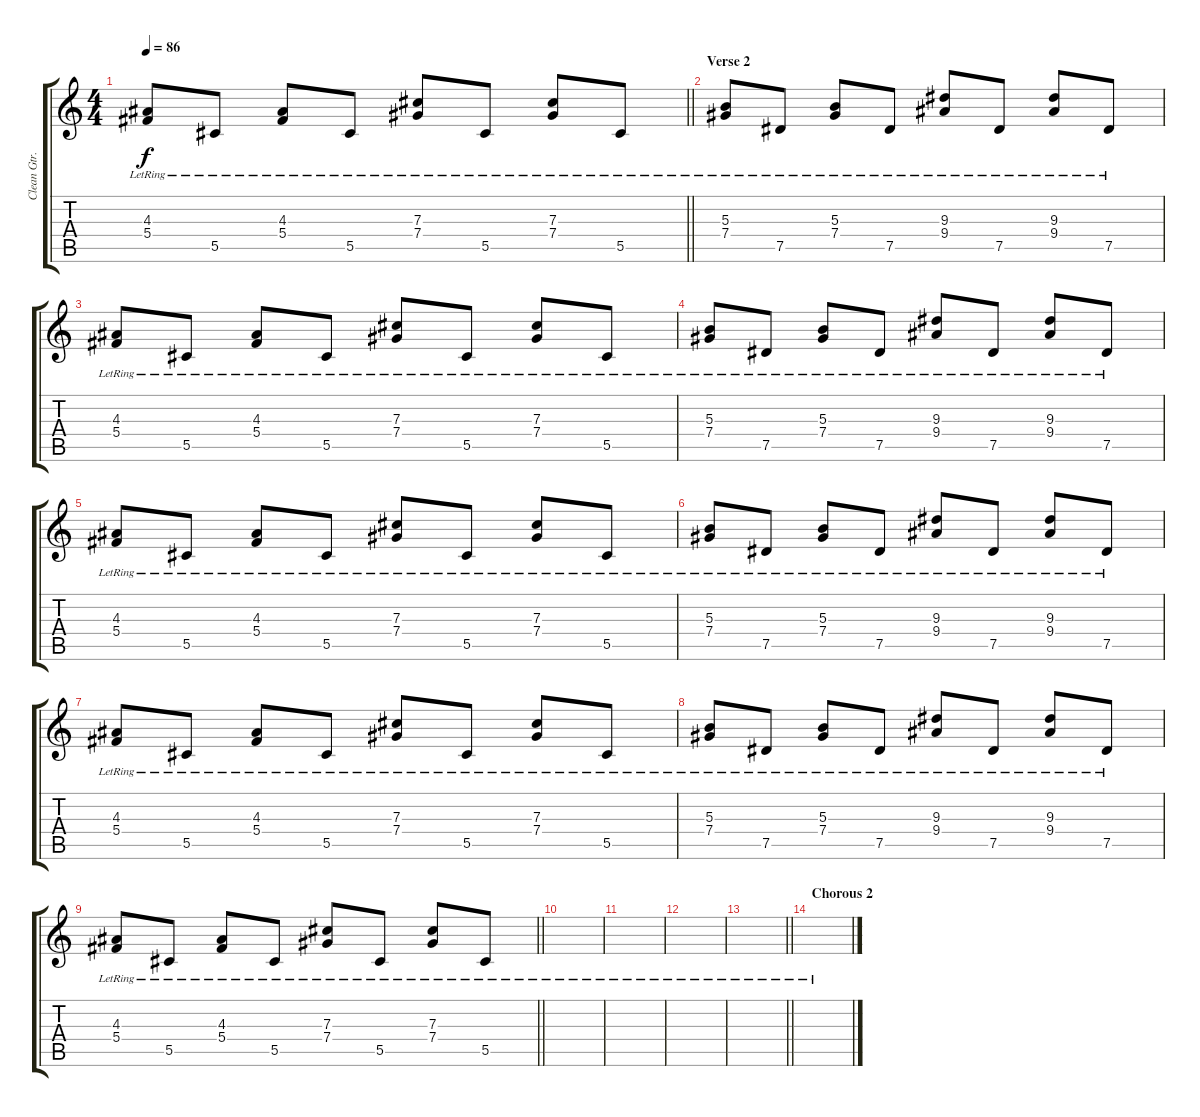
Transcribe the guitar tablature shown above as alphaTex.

\track ("Clean Gtr." "Clean Gtr.") {instrument electricguitarclean}
\staff {score tabs}
\tuning (Eb4 Bb3 Gb3 Db3 Ab2 Db2) {hide}
\ts (4 4)
\tempo 86
\clef g2
\barLineRight lightlight
\ks c
(4.3{lr} 5.4{lr}).8{dy f} 5.5{lr}.8 (4.3{lr} 5.4{lr}).8 5.5{lr}.8 (7.3{lr} 7.4{lr}).8 5.5{lr}.8 (7.3{lr} 7.4{lr}).8 5.5{lr}.8 |
\section ("" "Verse 2")
(5.3{lr} 7.4{lr}).8 7.5{lr}.8 (5.3{lr} 7.4{lr}).8 7.5{lr}.8 (9.3{lr} 9.4{lr}).8 7.5{lr}.8 (9.3{lr} 9.4{lr}).8 7.5{lr}.8 |
(4.3{lr} 5.4{lr}).8 5.5{lr}.8 (4.3{lr} 5.4{lr}).8 5.5{lr}.8 (7.3{lr} 7.4{lr}).8 5.5{lr}.8 (7.3{lr} 7.4{lr}).8 5.5{lr}.8 |
(5.3{lr} 7.4{lr}).8 7.5{lr}.8 (5.3{lr} 7.4{lr}).8 7.5{lr}.8 (9.3{lr} 9.4{lr}).8 7.5{lr}.8 (9.3{lr} 9.4{lr}).8 7.5{lr}.8 |
(4.3{lr} 5.4{lr}).8 5.5{lr}.8 (4.3{lr} 5.4{lr}).8 5.5{lr}.8 (7.3{lr} 7.4{lr}).8 5.5{lr}.8 (7.3{lr} 7.4{lr}).8 5.5{lr}.8 |
(5.3{lr} 7.4{lr}).8 7.5{lr}.8 (5.3{lr} 7.4{lr}).8 7.5{lr}.8 (9.3{lr} 9.4{lr}).8 7.5{lr}.8 (9.3{lr} 9.4{lr}).8 7.5{lr}.8 |
(4.3{lr} 5.4{lr}).8 5.5{lr}.8 (4.3{lr} 5.4{lr}).8 5.5{lr}.8 (7.3{lr} 7.4{lr}).8 5.5{lr}.8 (7.3{lr} 7.4{lr}).8 5.5{lr}.8 |
(5.3{lr} 7.4{lr}).8 7.5{lr}.8 (5.3{lr} 7.4{lr}).8 7.5{lr}.8 (9.3{lr} 9.4{lr}).8 7.5{lr}.8 (9.3{lr} 9.4{lr}).8 7.5{lr}.8 |
\barLineRight lightlight
(4.3{lr} 5.4{lr}).8 5.5{lr}.8 (4.3{lr} 5.4{lr}).8 5.5{lr}.8 (7.3{lr} 7.4{lr}).8 5.5{lr}.8 (7.3{lr} 7.4{lr}).8 5.5{lr}.8 |
\section ("" "")
|
|
|
\barLineRight lightlight
|
\section ("" "Chorous 2")
